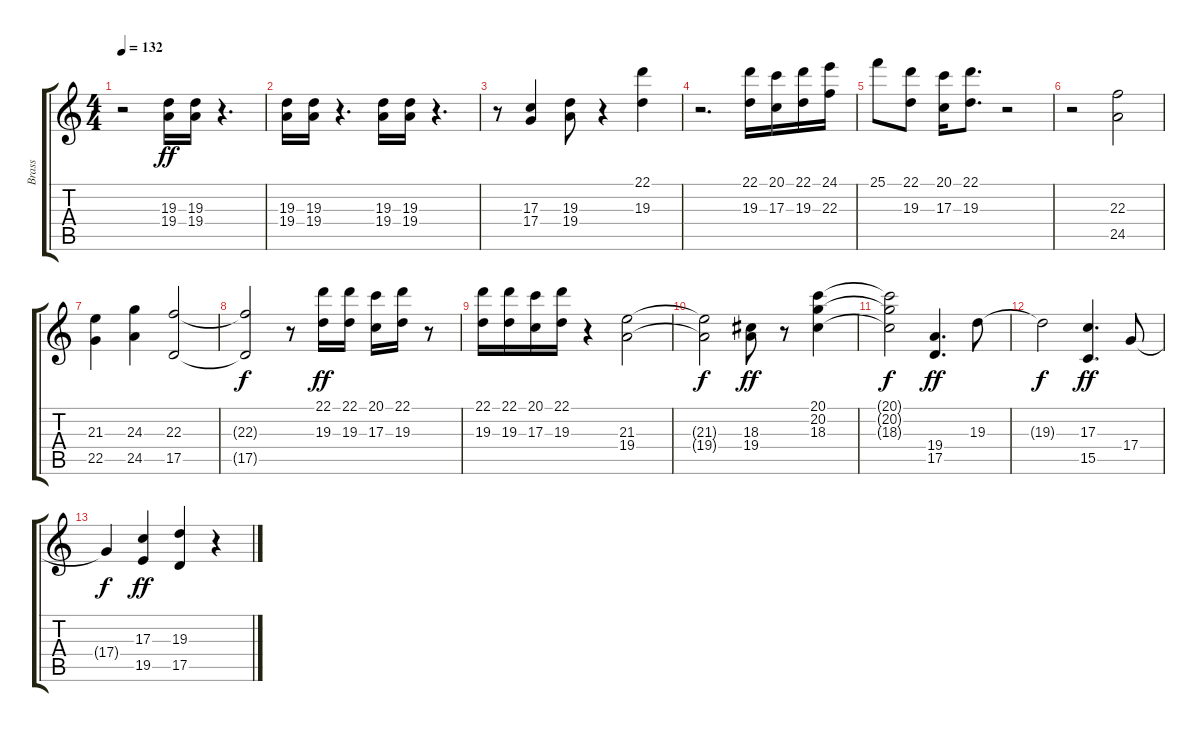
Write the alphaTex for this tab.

\track ("Brass" "Brass") {instrument brasssection}
\staff {score tabs}
\tuning (E4 B3 G3 D3 A2 E2) {hide}
\ts (4 4)
\tempo 132
\clef g2
\ks c
r.2{dy ff} (19.3 19.4).16 (19.3 19.4).16 r.4{d} |
(19.3 19.4).16 (19.3 19.4).16 r.4{d} (19.3 19.4).16 (19.3 19.4).16 r.4{d} |
r.8 (17.3 17.4).4 (19.3 19.4).8 r.4 (22.1 19.3).4 |
r.2{d} (22.1 19.3).16 (20.1 17.3).16 (22.1 19.3).16 (24.1 22.3).16 |
25.1.8 (22.1 19.3).8 (20.1 17.3).16 (22.1 19.3).8{d} r.2 |
r.2 (22.3 24.5).2 |
(21.3 22.5).4 (24.3 24.5).4 (22.3 17.5).2 |
(22.3{t} 17.5{t}).2{dy f} r.8 (22.1 19.3).16{dy ff} (22.1 19.3).16 (20.1 17.3).16 (22.1 19.3).16 r.8 |
(22.1 19.3).16 (22.1 19.3).16 (20.1 17.3).16 (22.1 19.3).16 r.4 (21.3 19.4).2 |
(21.3{t} 19.4{t}).2{dy f} (18.3 19.4).8{dy ff} r.8 (20.1 20.2 18.3).4 |
(20.1{t} 20.2{t} 18.3{t}).2{dy f} (19.4 17.5).4{d dy ff} 19.3.8 |
19.3{t}.2{dy f} (17.3 15.5).4{d dy ff} 17.4.8 |
17.4{t}.4{dy f} (17.3 19.5).4{dy ff} (19.3 17.5).4 r.4
